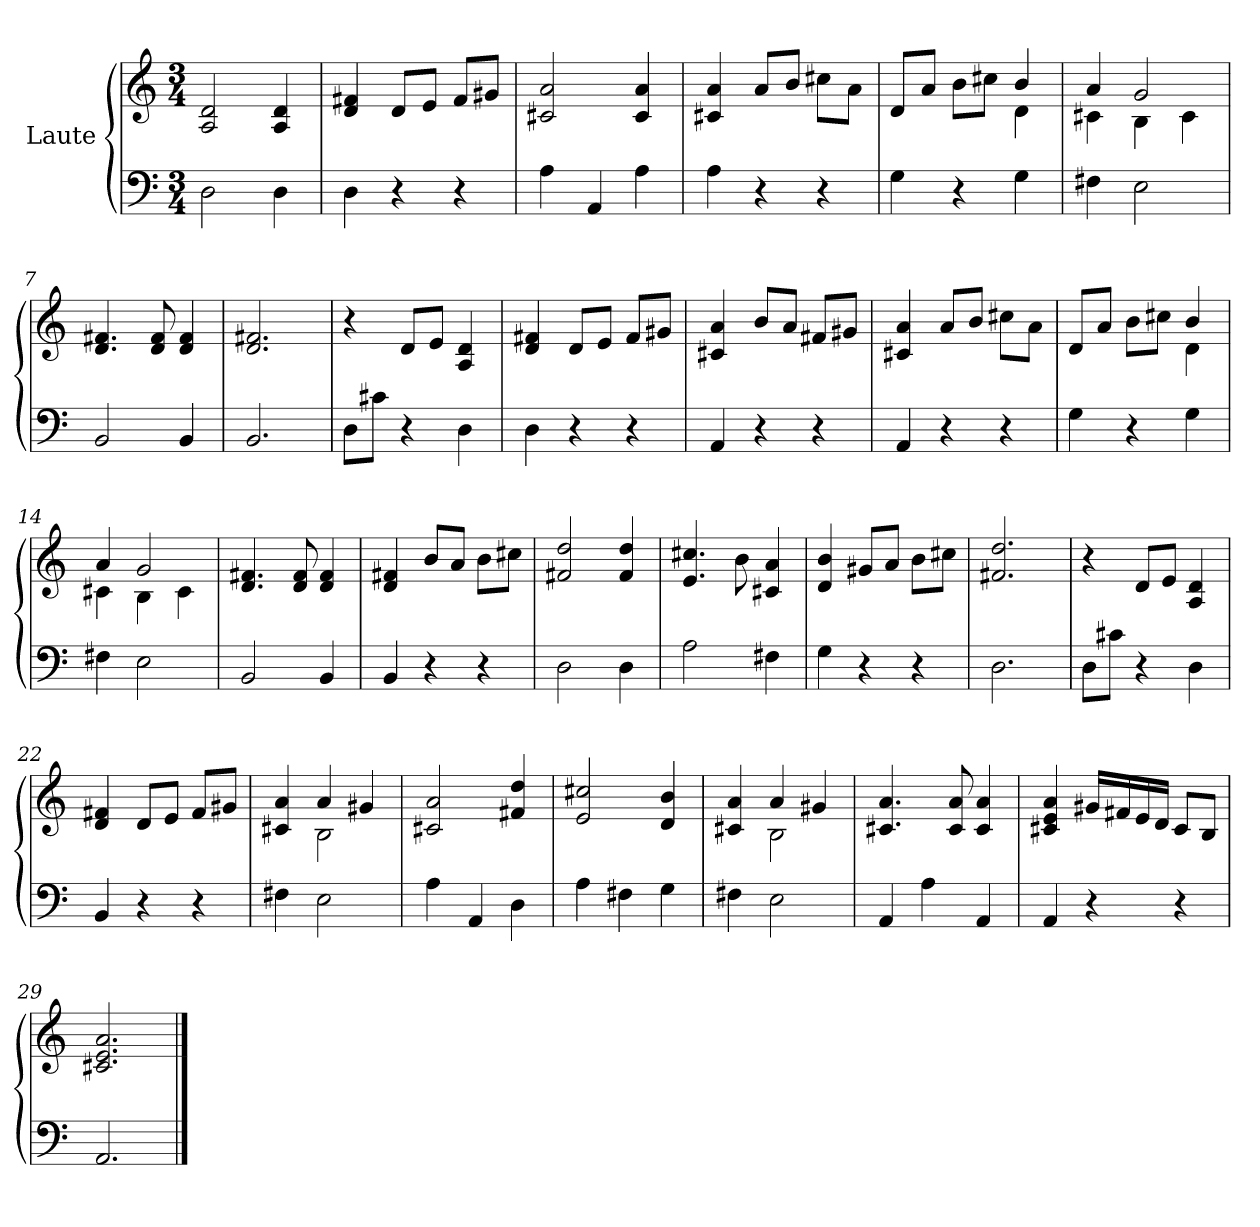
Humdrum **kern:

**kern	**kern
*part1	*part1
*staff2	*staff1
*I"Laute	*
*clefF4	*clefG2
*k[]	*k[]
*M3/4	*M3/4
=1	=1
2D\	2A/ 2d/
4D\	4A/ 4d/
=2	=2
4D\	4d/ 4f#X/
4r	8d/L
.	8e/J
4r	8f#/L
.	8g#X/J
=3	=3
4A\	2c#X/ 2a/
4AA/	.
4A\	4c#/ 4a/
=4	=4
4A\	4c#X/ 4a/
4r	8a/L
.	8b/J
4r	8cc#X\L
.	8a\J
=5	=5
*	*^
4G\	8d/L	2ryy
.	8a/J	.
4r	8b\L	.
.	8cc#X\J	.
4G\	4b/	4d\
=6	=6	=6
4F#X\	4a/	4c#X\
2E\	2g/	4B\
.	.	4c#\
*	*v	*v
=7	=7
2BB/	4.d/ 4.f#X/
.	8d/ 8f#/
4BB/	4d/ 4f#/
!!LO:LB:g=z
=8	=8
2.BB/	2.d/ 2.f#X/
=9	=9
8D\L	4r
8c#X\J	.
4r	8d/L
.	8e/J
4D\	4A/ 4d/
=10	=10
4D\	4d/ 4f#X/
4r	8d/L
.	8e/J
4r	8f#/L
.	8g#X/J
=11	=11
4AA/	4c#X/ 4a/
4r	8b/L
.	8a/J
4r	8f#X/L
.	8g#X/J
=12	=12
4AA/	4c#X/ 4a/
4r	8a/L
.	8b/J
4r	8cc#X\L
.	8a\J
=13	=13
*	*^
4G\	8d/L	2ryy
.	8a/J	.
4r	8b\L	.
.	8cc#X\J	.
4G\	4b/	4d\
=14	=14	=14
4F#X\	4a/	4c#X\
2E\	2g/	4B\
.	.	4c#\
*	*v	*v
!!LO:LB:g=z
=15	=15
2BB/	4.d/ 4.f#X/
.	8d/ 8f#/
4BB/	4d/ 4f#/
=16	=16
4BB/	4d/ 4f#X/
4r	8b/L
.	8a/J
4r	8b\L
.	8cc#X\J
=17	=17
2D\	2f#X/ 2dd/
4D\	4f#/ 4dd/
=18	=18
2A\	4.e/ 4.cc#X/
.	8b\
4F#X\	4c#X/ 4a/
=19	=19
4G\	4d/ 4b/
4r	8g#X/L
.	8a/J
4r	8b\L
.	8cc#X\J
=20	=20
2.D\	2.f#X/ 2.dd/
=21	=21
8D\L	4r
8c#X\J	.
4r	8d/L
.	8e/J
4D\	4A/ 4d/
!!LO:LB:g=z
=22	=22
4BB/	4d/ 4f#X/
4r	8d/L
.	8e/J
4r	8f#/L
.	8g#X/J
=23	=23
*	*^
4F#X\	4c#X/ 4a/	4ryy
2E\	4a/	2B\
.	4g#X/	.
*	*v	*v
=24	=24
4A\	2c#X/ 2a/
4AA/	.
4D\	4f#X/ 4dd/
=25	=25
4A\	2e/ 2cc#X/
4F#X\	.
4G\	4d/ 4b/
=26	=26
*	*^
4F#X\	4c#X/ 4a/	4ryy
2E\	4a/	2B\
.	4g#X/	.
*	*v	*v
=27	=27
4AA/	4.c#X/ 4.a/
4A\	.
.	8c#/ 8a/
4AA/	4c#/ 4a/
!!LO:LB:g=z
=28	=28
4AA/	4c#X/ 4e/ 4a/
4r	16g#X/LL
.	16f#X/
.	16e/
.	16d/JJ
4r	8c#/L
.	8B/J
=29	=29
2.AA/	2.c#X/ 2.e/ 2.a/
==	==
*-	*-
